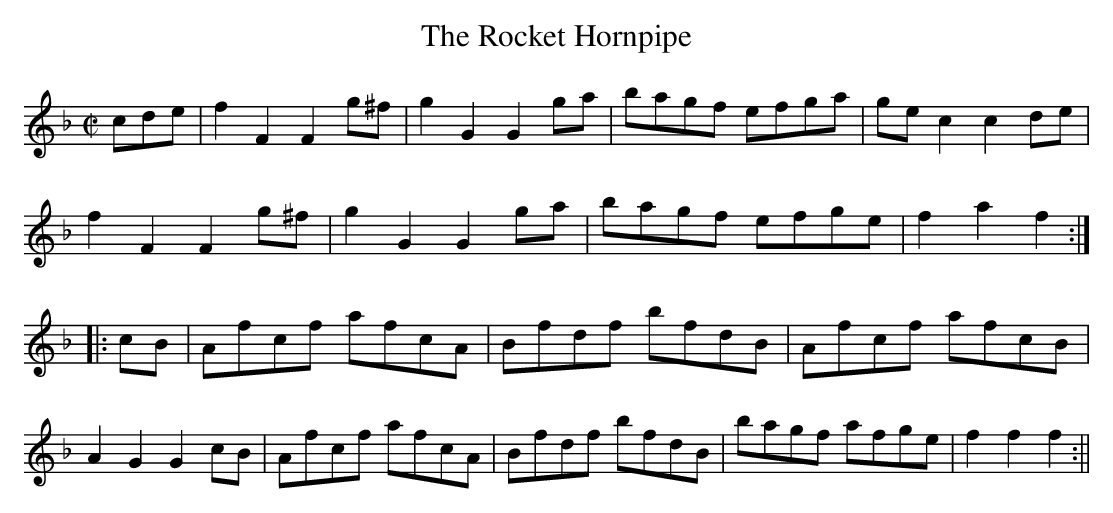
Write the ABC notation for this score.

X:1
T:Rocket Hornpipe, The
M:C|
L:1/8
K:F
cde|f2 F2 F2 g^f | g2 G2 G2 ga | bagf efga | ge c2 c2 de |
f2 F2 F2 g^f | g2 G2 G2 ga | bagf efge | f2 a2 f2:|
|:cB | Afcf afcA | Bfdf bfdB | Afcf afcB |
A2 G2 G2 cB | Afcf afcA | Bfdf bfdB | bagf afge | f2 f2 f2 :||
